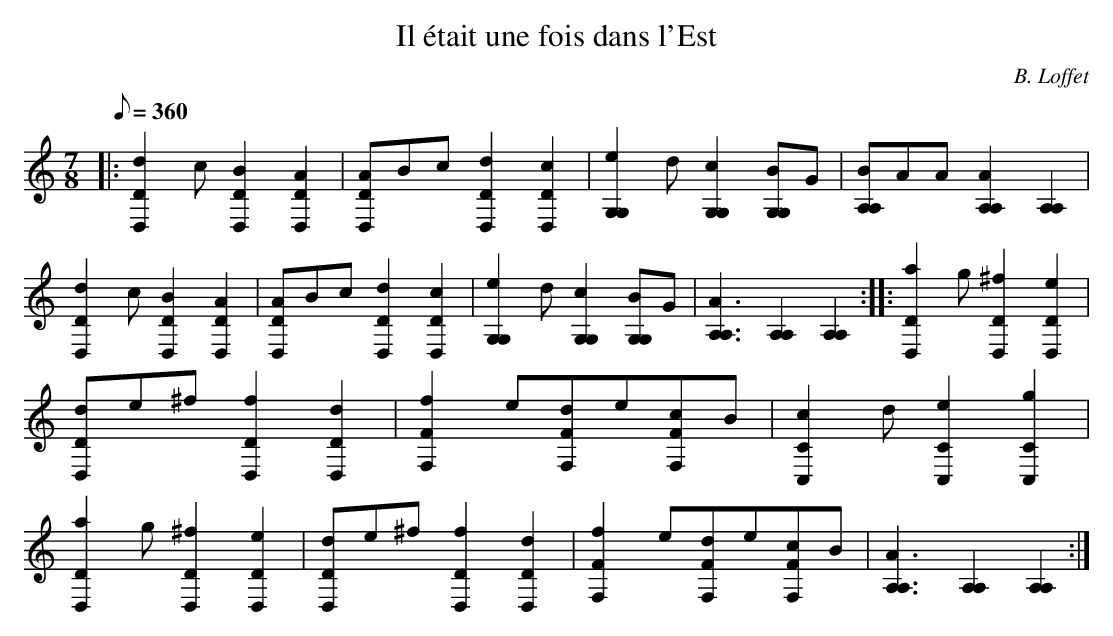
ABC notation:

X:1
T:Il \'etait une fois dans l'Est
C:B. Loffet
L:1/8
Q:360
M:7/8
K:C
|:[d2D,2D2]c[B2D,2D2][A2D,2D2]|[AD,D]Bc[d2D,2D2][c2D,2D2]|[e2G,2G,2]d[c2G,2G,2][BG,G,]G|[BA,A,]AA[A2A,2A,2][A,2A,2]|[d2D,2D2]c[B2D,2D2][A2D,2D2]|[AD,D]Bc[d2D,2D2][c2D,2D2]| \
[e2G,2G,2]d[c2G,2G,2][BG,G,]G|[A3A,3A,3][A,2A,2][A,2A,2]:|:[a2D,2D2]g[^f2D,2D2][e2D,2D2]|[dD,D]e^f[f2D,2D2][d2D,2D2]|[f2F,2F2]e[dF,F]e[cF,F]B|[c2C,2C2]d[e2C,2C2][g2C,2C2]| \
[a2D,2D2]g[^f2D,2D2][e2D,2D2]|[dD,D]e^f[f2D,2D2][d2D,2D2]|[f2F,2F2]e[dF,F]e[cF,F]B|[A3A,3A,3][A,2A,2][A,2A,2]:| \
